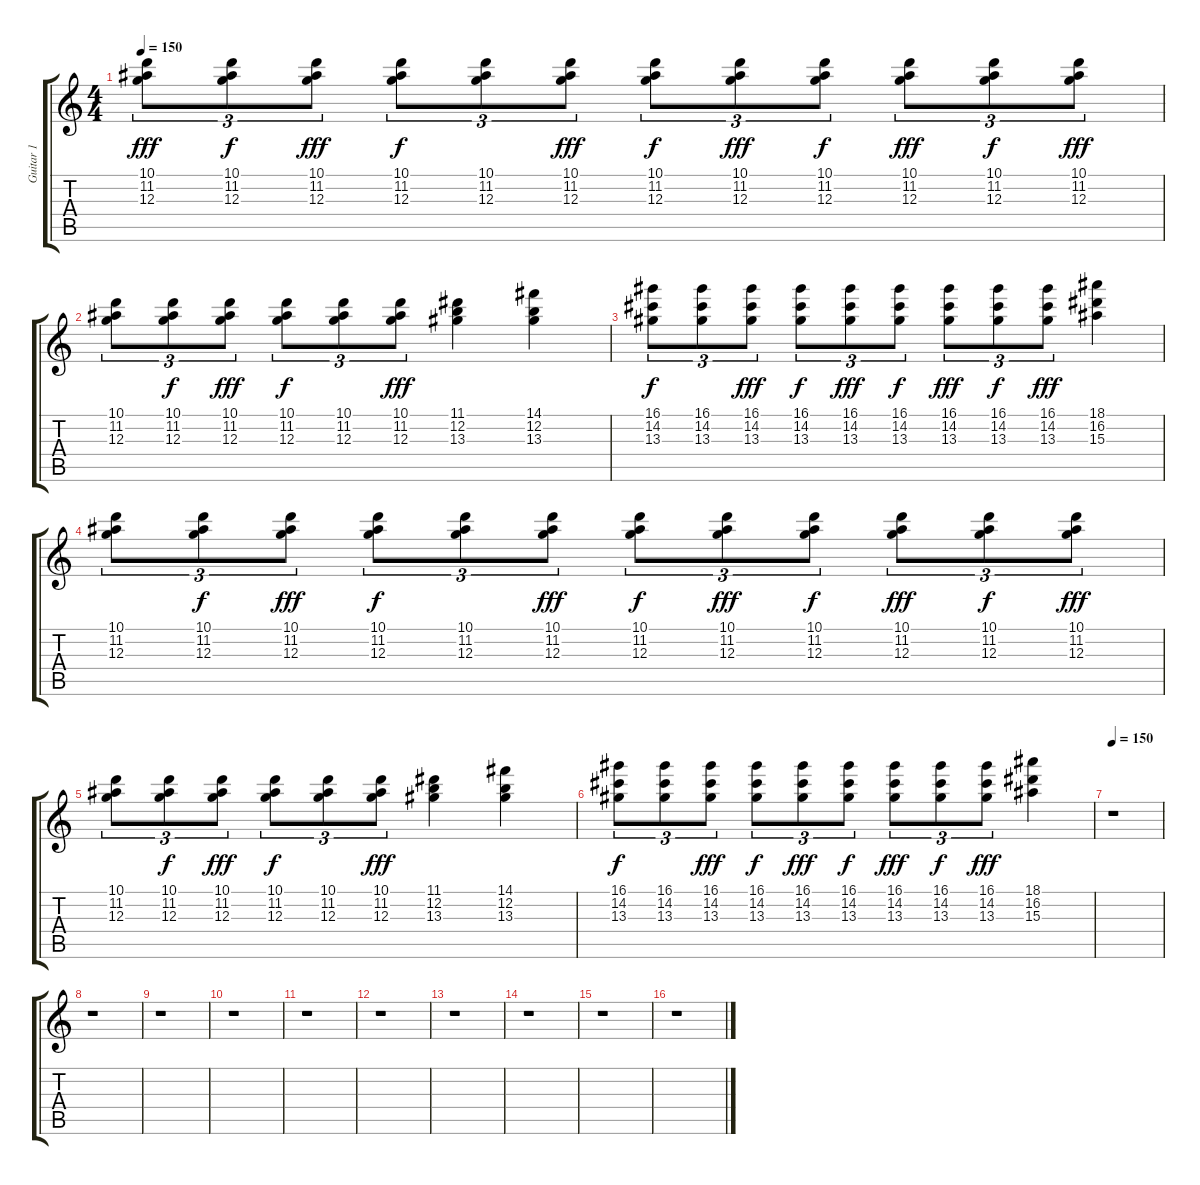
\track ("Guitar 1" "Guitar 1") {instrument distortionguitar}
\staff {score tabs}
\tuning (E4 B3 G3 D3 A2 E2) {hide}
\ts (4 4)
\tempo 150
\clef g2
\ks c
(10.1 11.2 12.3).8{tu (3 2) dy fff} (10.1 11.2 12.3).8{tu (3 2) dy f} (10.1 11.2 12.3).8{tu (3 2) dy fff} (10.1 11.2 12.3).8{tu (3 2) dy f} (10.1 11.2 12.3).8{tu (3 2)} (10.1 11.2 12.3).8{tu (3 2) dy fff} (10.1 11.2 12.3).8{tu (3 2) dy f} (10.1 11.2 12.3).8{tu (3 2) dy fff} (10.1 11.2 12.3).8{tu (3 2) dy f} (10.1 11.2 12.3).8{tu (3 2) dy fff} (10.1 11.2 12.3).8{tu (3 2) dy f} (10.1 11.2 12.3).8{tu (3 2) dy fff} |
(10.1 11.2 12.3).8{tu (3 2)} (10.1 11.2 12.3).8{tu (3 2) dy f} (10.1 11.2 12.3).8{tu (3 2) dy fff} (10.1 11.2 12.3).8{tu (3 2) dy f} (10.1 11.2 12.3).8{tu (3 2)} (10.1 11.2 12.3).8{tu (3 2) dy fff} (11.1 12.2 13.3).4 (14.1 12.2 13.3).4 |
(16.1 14.2 13.3).8{tu (3 2) dy f} (16.1 14.2 13.3).8{tu (3 2)} (16.1 14.2 13.3).8{tu (3 2) dy fff} (16.1 14.2 13.3).8{tu (3 2) dy f} (16.1 14.2 13.3).8{tu (3 2) dy fff} (16.1 14.2 13.3).8{tu (3 2) dy f} (16.1 14.2 13.3).8{tu (3 2) dy fff} (16.1 14.2 13.3).8{tu (3 2) dy f} (16.1 14.2 13.3).8{tu (3 2) dy fff} (18.1 16.2 15.3).4 |
(10.1 11.2 12.3).8{tu (3 2)} (10.1 11.2 12.3).8{tu (3 2) dy f} (10.1 11.2 12.3).8{tu (3 2) dy fff} (10.1 11.2 12.3).8{tu (3 2) dy f} (10.1 11.2 12.3).8{tu (3 2)} (10.1 11.2 12.3).8{tu (3 2) dy fff} (10.1 11.2 12.3).8{tu (3 2) dy f} (10.1 11.2 12.3).8{tu (3 2) dy fff} (10.1 11.2 12.3).8{tu (3 2) dy f} (10.1 11.2 12.3).8{tu (3 2) dy fff} (10.1 11.2 12.3).8{tu (3 2) dy f} (10.1 11.2 12.3).8{tu (3 2) dy fff} |
(10.1 11.2 12.3).8{tu (3 2)} (10.1 11.2 12.3).8{tu (3 2) dy f} (10.1 11.2 12.3).8{tu (3 2) dy fff} (10.1 11.2 12.3).8{tu (3 2) dy f} (10.1 11.2 12.3).8{tu (3 2)} (10.1 11.2 12.3).8{tu (3 2) dy fff} (11.1 12.2 13.3).4 (14.1 12.2 13.3).4 |
(16.1 14.2 13.3).8{tu (3 2) dy f} (16.1 14.2 13.3).8{tu (3 2)} (16.1 14.2 13.3).8{tu (3 2) dy fff} (16.1 14.2 13.3).8{tu (3 2) dy f} (16.1 14.2 13.3).8{tu (3 2) dy fff} (16.1 14.2 13.3).8{tu (3 2) dy f} (16.1 14.2 13.3).8{tu (3 2) dy fff} (16.1 14.2 13.3).8{tu (3 2) dy f} (16.1 14.2 13.3).8{tu (3 2) dy fff} (18.1 16.2 15.3).4 |
\tempo 150
r.1 |
r.1 |
r.1 |
r.1 |
r.1 |
r.1 |
r.1 |
r.1 |
r.1 |
r.1
